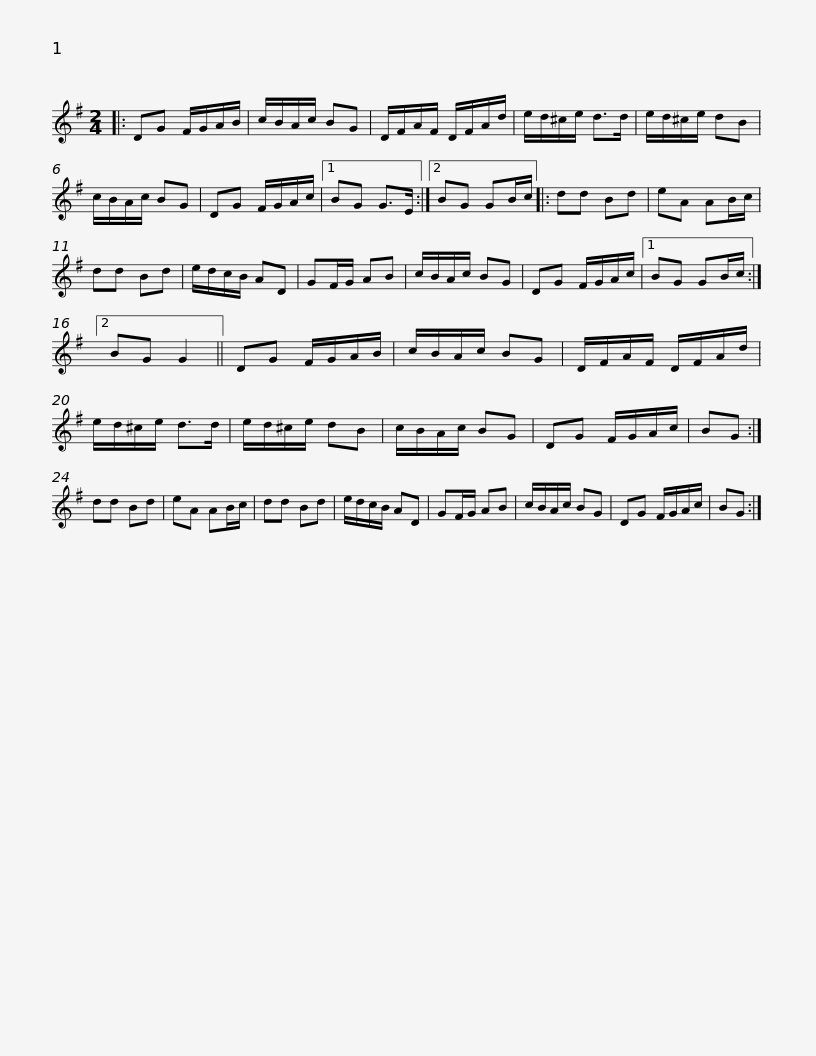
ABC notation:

X:1
L:1/8
M:2/4
I:linebreak $
K:G
V:1 treble
V:1
|: DG F/G/A/B/ | c/B/A/c/ BG | D/F/A/F/ D/F/A/d/ | e/d/^c/e/ d>d | e/d/^c/e/ dB | %5
 c/B/A/c/ BG | DG F/G/A/c/ |1$ BG G>E :|2 BG GB/c/ |: dd Bd | %10
 eA AB/c/ | dd Bd | e/d/c/B/ AD | GF/G/ AB | c/B/A/c/ BG | %15
 DG F/G/A/c/ |1$ BG GB/c/ :|2 BG G2 || DG F/G/A/B/ | c/B/A/c/ BG | %20
 D/F/A/F/ D/F/A/d/ | e/d/^c/e/ d>d | e/d/^c/e/ dB |$ c/B/A/c/ BG | DG F/G/A/c/ | %25
 BG :| dd Bd | eA AB/c/ | dd Bd | e/d/c/B/ AD | %30
 GF/G/ AB | c/B/A/c/ BG |$ DG F/G/A/c/ | BG :| %34
